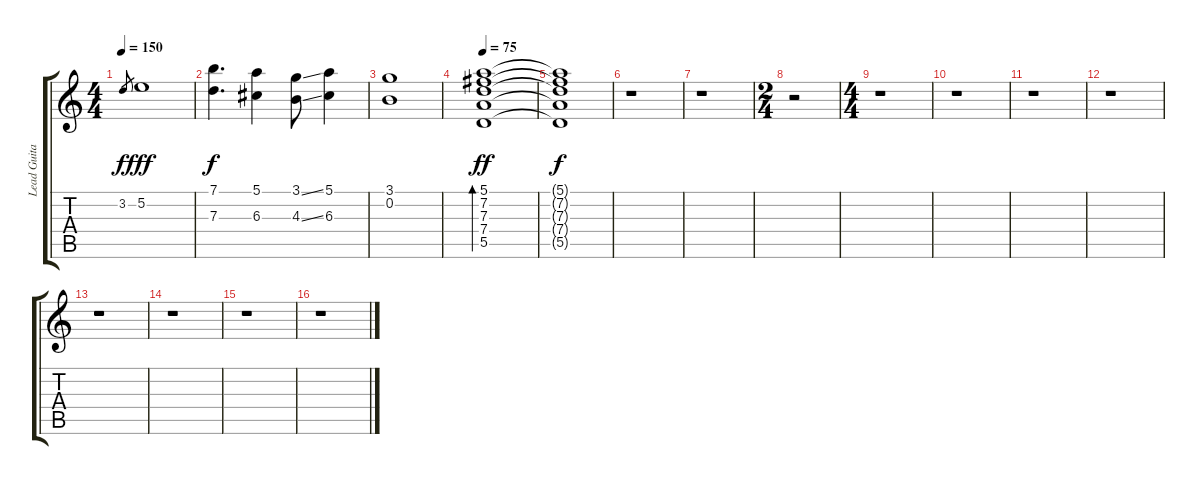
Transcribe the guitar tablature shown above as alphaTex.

\track ("Lead Guitar" "Lead Guita") {instrument electricguitarjazz}
\staff {score tabs}
\tuning (E4 B3 G3 D3 A2 E2) {hide}
\ts (4 4)
\tempo 150
\clef g2
\ks c
3.2.8{gr dy f} 5.2.1{dy fff} |
(7.1 7.3).4{d dy f} (5.1 6.3).4 (3.1{ss} 4.3{ss}).8 (5.1 6.3).4 |
(3.1 0.2).1 |
\tempo 75
(5.1 7.2 7.3 7.4 5.5).1{bd 480 dy ff} |
(5.1{t} 7.2{t} 7.3{t} 7.4{t} 5.5{t}).1{dy f} |
r.1 |
r.1 |
\ts (2 4)
r.2 |
\ts (4 4)
r.1 |
r.1 |
r.1 |
r.1 |
r.1 |
r.1 |
r.1 |
r.1
